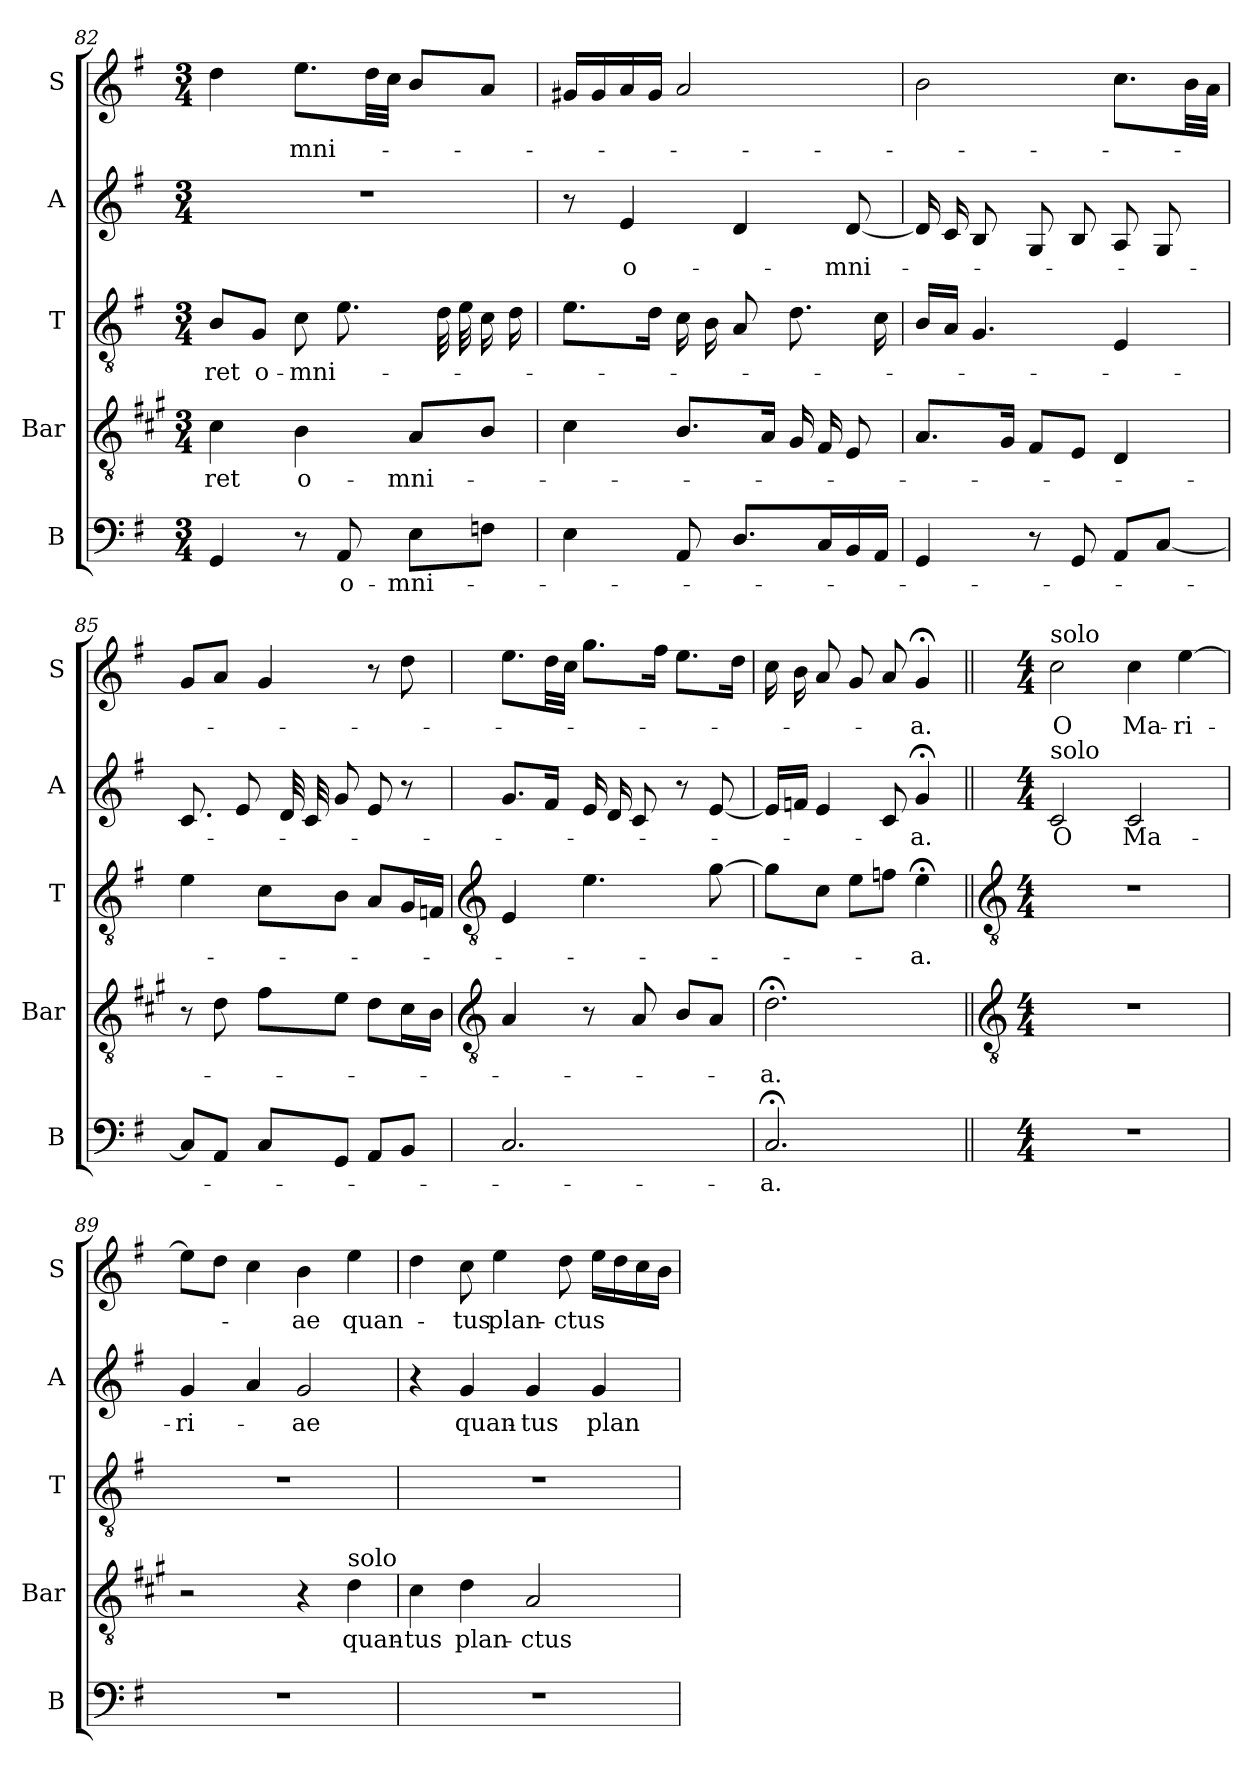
**kern	**text	**kern	**text	**kern	**text	**kern	**text	**kern	**text
*part5	*part5	*part4	*part4	*part3	*part3	*part2	*part2	*part1	*part1
*staff5	*staff5	*staff4	*staff4	*staff3	*staff3	*staff2	*staff2	*staff1	*staff1
*I"B	*	*I"Bar	*	*I"T	*	*I"A	*	*I"S	*
*I'B	*	*I'Bar	*	*I'T	*	*I'A	*	*I'S	*
!!LO:LB:g=z
*clefF4	*	*clefGv2	*	*clefGv2	*	*clefG2	*	*clefG2	*
*	*	*ITrd1c2	*	*	*	*	*	*	*
*k[f#]	*	*k[f#]	*	*k[f#]	*	*k[f#]	*	*k[f#]	*
*G:	*	*G:	*	*G:	*	*G:	*	*G:	*
*M3/4	*	*M3/4	*	*M3/4	*	*M3/4	*	*M3/4	*
=82	=82	=82	=82	=82	=82	=82	=82	=82	=82
!	!LO:LY:b	!	!LO:LY:b	!	!LO:LY:b	!LO:N:vis=1	!	!	!
4GG	.	4B	-ret	8BL	-ret	2.r	.	4dd	.
!	!	!	!	!	!LO:LY:b	!	!	!	!
.	.	.	.	8GJ	o-	.	.	.	.
!	!	!	!LO:LY:b	!	!LO:LY:b	!	!	!	!LO:LY:b
8r	.	4A	o-	8c	-mni-	.	.	8.eeL	-mni-
!	!LO:LY:b	!	!	!	!	!	!	!	!
8AA	o-	.	.	8.eL	.	.	.	.	.
.	.	.	.	.	.	.	.	32ddLL	.
.	.	.	.	.	.	.	.	32ccJJJ	.
!	!LO:LY:b	!	!LO:LY:b	!	!	!	!	!	!
8EL	-mni-	8GL	-mni-	.	.	.	.	8bL	.
.	.	.	.	32dLL	.	.	.	.	.
.	.	.	.	32e	.	.	.	.	.
8FnJ	.	8AJ	.	16c	.	.	.	8aJ	.
.	.	.	.	16dJJ	.	.	.	.	.
=83	=83	=83	=83	=83	=83	=83	=83	=83	=83
4E	.	4B	.	8.eL	.	8r	.	16g#LL	.
.	.	.	.	.	.	.	.	16g#	.
!	!	!	!	!	!	!	!LO:LY:b	!	!
.	.	.	.	.	.	4e	o-	16a	.
.	.	.	.	16dJ	.	.	.	16g#JJ	.
8AA	.	8.AL	.	16cLL	.	.	.	2a	.
.	.	.	.	16B	.	.	.	.	.
8.DL	.	.	.	8AJ	.	4d	.	.	.
.	.	16GJ	.	.	.	.	.	.	.
.	.	16F#LL	.	8.dL	.	.	.	.	.
16CL	.	16E	.	.	.	.	.	.	.
!	!	!	!	!	!	!	!LO:LY:b	!	!
16BB	.	8DJ	.	.	.	[8d	-mni-	.	.
16AAJJ	.	.	.	16cJ	.	.	.	.	.
=84	=84	=84	=84	=84	=84	=84	=84	=84	=84
4GG	.	8.GL	.	16BLL	.	16dLL]	.	2b	.
.	.	.	.	16AJJ	.	16c	.	.	.
.	.	.	.	4.G	.	8BJ	.	.	.
.	.	16F#J	.	.	.	.	.	.	.
8r	.	8EL	.	.	.	8GL	.	.	.
8GG	.	8DJ	.	.	.	8BJ	.	.	.
8AAL	.	4C	.	4E	.	8AL	.	8.ccL	.
[8CJ	.	.	.	.	.	8GJ	.	.	.
.	.	.	.	.	.	.	.	32bLL	.
.	.	.	.	.	.	.	.	32aJJJ	.
=85	=85	=85	=85	=85	=85	=85	=85	=85	=85
8CL]	.	8r	.	4e	.	8.c	.	8gL	.
8AAJ	.	8c	.	.	.	.	.	8aJ	.
.	.	.	.	.	.	8eL	.	.	.
8CL	.	8eL	.	8cL	.	.	.	4g	.
.	.	.	.	.	.	32dLL	.	.	.
.	.	.	.	.	.	32c	.	.	.
8GGJ	.	8dJ	.	8BJ	.	8gJ	.	.	.
8AAL	.	8cL	.	8AL	.	8e	.	8r	.
8BBJ	.	16BL	.	16GL	.	8r	.	8dd	.
.	.	16AJJ	.	16FnJJ	.	.	.	.	.
!!LO:LB:g=z
=86	=86	=86	=86	=86	=86	=86	=86	=86	=86
*	*	*clefGv2	*	*clefGv2	*	*	*	*	*
2.C	.	4G	.	4E	.	8.gL	.	8.eeL	.
.	.	.	.	.	.	16f#J	.	32ddLL	.
.	.	.	.	.	.	.	.	32ccJJJ	.
.	.	8r	.	4.e	.	16eLL	.	8.ggL	.
.	.	.	.	.	.	16d	.	.	.
.	.	8G	.	.	.	8cJ	.	.	.
.	.	.	.	.	.	.	.	16ff#J	.
.	.	8AL	.	.	.	8r	.	8.eeL	.
.	.	8GJ	.	[8g	.	[8e	.	.	.
.	.	.	.	.	.	.	.	16ddJ	.
=87	=87	=87	=87	=87	=87	=87	=87	=87	=87
!	!LO:LY:b	!	!LO:LY:b	!	!	!	!	!	!
2.C;<	-a.	2.c;<	-a.	8gL]	.	16eLL]	.	16ccLL	.
.	.	.	.	.	.	16fJJ	.	16b	.
.	.	.	.	8cJ	.	4e	.	8aJ	.
.	.	.	.	8eL	.	.	.	8gL	.
.	.	.	.	8fnJ	.	8c	.	8aJ	.
!	!	!	!	!	!LO:LY:b	!	!LO:LY:b	!	!LO:LY:b
.	.	.	.	4e;<	-a.	4g;<	-a.	4g;<	-a.
!!LO:LB:g=z
=88||	=88||	=88||	=88||	=88||	=88||	=88||	=88||	=88||	=88||
*	*	*clefGv2	*	*clefGv2	*	*	*	*	*
*M4/4	*	*M4/4	*	*M4/4	*	*M4/4	*	*M4/4	*
!	!	!	!	!	!	!	!	!LO:TX:a:t=solo	!
!	!	!	!	!	!	!LO:TX:a:t=solo	!	!	!
!	!	!	!	!	!	!	!LO:LY:b	!	!LO:LY:b
1r	.	1r	.	1r	.	2c	O	2cc	O
!	!	!	!	!	!	!	!LO:LY:b	!	!LO:LY:b
.	.	.	.	.	.	2c	Ma-	4cc	Ma-
!	!	!	!	!	!	!	!	!	!LO:LY:b
.	.	.	.	.	.	.	.	[4ee	-ri-
=89	=89	=89	=89	=89	=89	=89	=89	=89	=89
!	!	!	!	!	!	!	!LO:LY:b	!	!
1r	.	2r	.	1r	.	4g	-ri-	8eeL]	.
.	.	.	.	.	.	.	.	8ddJ	.
.	.	.	.	.	.	4a	.	4cc	.
!	!	!	!	!	!	!	!LO:LY:b	!	!LO:LY:b
.	.	4r	.	.	.	2g	-ae	4b	-ae
!	!	!LO:TX:a:t=solo	!	!	!	!	!	!	!
!	!	!	!LO:LY:b	!	!	!	!	!	!LO:LY:b
.	.	4c	quan-	.	.	.	.	4ee	quan-
=90	=90	=90	=90	=90	=90	=90	=90	=90	=90
!	!	!	!LO:LY:b	!	!	!	!	!	!
1r	.	4B	-tus	1r	.	4r	.	4dd	.
!	!	!	!LO:LY:b	!	!	!	!LO:LY:b	!	!LO:LY:b
.	.	4c	plan-	.	.	4g	quan-	8cc	-tus
!	!	!	!	!	!	!	!	!	!LO:LY:b
.	.	.	.	.	.	.	.	4ee	plan-
!	!	!	!LO:LY:b	!	!	!	!LO:LY:b	!	!
.	.	2G	-ctus	.	.	4g	-tus	.	.
!	!	!	!	!	!	!	!	!	!LO:LY:b
.	.	.	.	.	.	.	.	8dd	-ctus
!	!	!	!	!	!	!	!LO:LY:b	!	!
.	.	.	.	.	.	4g	plan-	16eeLL	.
.	.	.	.	.	.	.	.	16dd	.
.	.	.	.	.	.	.	.	16cc	.
.	.	.	.	.	.	.	.	16bJJ	.
=	=	=	=	=	=	=	=	=	=
*-	*-	*-	*-	*-	*-	*-	*-	*-	*-
